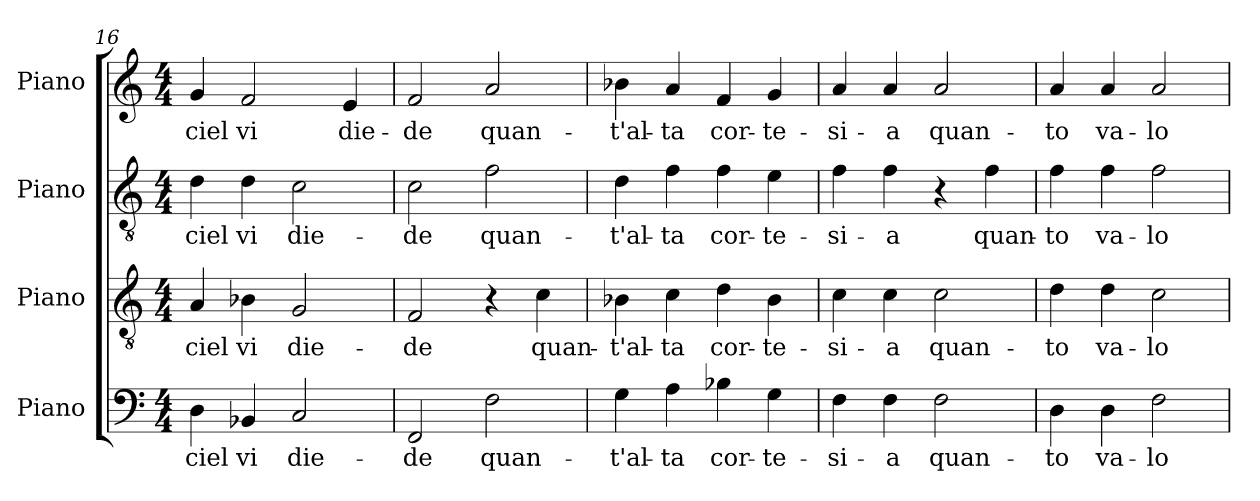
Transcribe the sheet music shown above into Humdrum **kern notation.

**kern	**text	**kern	**text	**kern	**text	**kern	**text
*part4	*part4	*part3	*part3	*part2	*part2	*part1	*part1
*staff4	*staff4	*staff3	*staff3	*staff2	*staff2	*staff1	*staff1
*I"Piano	*	*I"Piano	*	*I"Piano	*	*I"Piano	*
*I'Pno.	*	*I'Pno.	*	*I'Pno.	*	*I'Pno.	*
*clefF4	*	*clefGv2	*	*clefGv2	*	*clefG2	*
*	*	*ITrd7c12	*	*ITrd7c12	*	*	*
*k[]	*	*k[]	*	*k[]	*	*k[]	*
*C:	*	*C:	*	*C:	*	*C:	*
*M4/4	*	*M4/4	*	*M4/4	*	*M4/4	*
=16	=16	=16	=16	=16	=16	=16	=16
!	!LO:LY:b:color=#000000	!	!	!	!	!	!
!	!	!	!LO:LY:b:color=#000000	!	!	!	!
!	!	!	!	!	!LO:LY:b:color=#000000	!	!
!	!	!	!	!	!	!	!LO:LY:b:color=#000000
4Di\	ciel	4AAi/	ciel	4Di\	ciel	4gi/	ciel
!	!LO:LY:b:color=#000000	!	!	!	!	!	!
!	!	!	!LO:LY:b:color=#000000	!	!	!	!
!	!	!	!	!	!LO:LY:b:color=#000000	!	!
!	!	!	!	!	!	!	!LO:LY:b:color=#000000
4BB-i/	vi	4BB-i\	vi	4Di\	vi	2fi/	vi
!	!LO:LY:b:color=#000000	!	!	!	!	!	!
!	!	!	!LO:LY:b:color=#000000	!	!	!	!
!	!	!	!	!	!LO:LY:b:color=#000000	!	!
2Ci/	die-	2GGi/	die-	2Ci\	die-	.	.
!	!	!	!	!	!	!	!LO:LY:b:color=#000000
.	.	.	.	.	.	4ei/	die-
=17	=17	=17	=17	=17	=17	=17	=17
!	!LO:LY:b:color=#000000	!	!	!	!	!	!
!	!	!	!LO:LY:b:color=#000000	!	!	!	!
!	!	!	!	!	!LO:LY:b:color=#000000	!	!
!	!	!	!	!	!	!	!LO:LY:b:color=#000000
2FFi/	-de	2FFi/	-de	2Ci\	-de	2fi/	-de
!	!LO:LY:b:color=#000000	!	!	!	!	!	!
!	!	!	!	!	!LO:LY:b:color=#000000	!	!
!	!	!	!	!	!	!	!LO:LY:b:color=#000000
2Fi\	quan-	4r	.	2Fi\	quan-	2ai/	quan-
!	!	!	!LO:LY:b:color=#000000	!	!	!	!
.	.	4Ci\	quan-	.	.	.	.
=18	=18	=18	=18	=18	=18	=18	=18
!	!LO:LY:b:color=#000000	!	!	!	!	!	!
!	!	!	!LO:LY:b:color=#000000	!	!	!	!
!	!	!	!	!	!LO:LY:b:color=#000000	!	!
!	!	!	!	!	!	!	!LO:LY:b:color=#000000
4Gi\	-t'al-	4BB-i\	-t'al-	4Di\	-t'al-	4b-i\	-t'al-
!	!LO:LY:b:color=#000000	!	!	!	!	!	!
!	!	!	!LO:LY:b:color=#000000	!	!	!	!
!	!	!	!	!	!LO:LY:b:color=#000000	!	!
!	!	!	!	!	!	!	!LO:LY:b:color=#000000
4Ai\	-ta	4Ci\	-ta	4Fi\	-ta	4ai/	-ta
!	!LO:LY:b:color=#000000	!	!	!	!	!	!
!	!	!	!LO:LY:b:color=#000000	!	!	!	!
!	!	!	!	!	!LO:LY:b:color=#000000	!	!
!	!	!	!	!	!	!	!LO:LY:b:color=#000000
4B-i\	cor-	4Di\	cor-	4Fi\	cor-	4fi/	cor-
!	!LO:LY:b:color=#000000	!	!	!	!	!	!
!	!	!	!LO:LY:b:color=#000000	!	!	!	!
!	!	!	!	!	!LO:LY:b:color=#000000	!	!
!	!	!	!	!	!	!	!LO:LY:b:color=#000000
4Gi\	-te-	4BB-i\	-te-	4Ei\	-te-	4gi/	-te-
!!LO:LB:g=z
=19	=19	=19	=19	=19	=19	=19	=19
!	!LO:LY:b:color=#000000	!	!	!	!	!	!
!	!	!	!LO:LY:b:color=#000000	!	!	!	!
!	!	!	!	!	!LO:LY:b:color=#000000	!	!
!	!	!	!	!	!	!	!LO:LY:b:color=#000000
4Fi\	-si-	4Ci\	-si-	4Fi\	-si-	4ai/	-si-
!	!LO:LY:b:color=#000000	!	!	!	!	!	!
!	!	!	!LO:LY:b:color=#000000	!	!	!	!
!	!	!	!	!	!LO:LY:b:color=#000000	!	!
!	!	!	!	!	!	!	!LO:LY:b:color=#000000
4Fi\	-a	4Ci\	-a	4Fi\	-a	4ai/	-a
!	!LO:LY:b:color=#000000	!	!	!	!	!	!
!	!	!	!LO:LY:b:color=#000000	!	!	!	!
!	!	!	!	!	!	!	!LO:LY:b:color=#000000
2Fi\	quan-	2Ci\	quan-	4r	.	2ai/	quan-
!	!	!	!	!	!LO:LY:b:color=#000000	!	!
.	.	.	.	4Fi\	quan-	.	.
=20	=20	=20	=20	=20	=20	=20	=20
!	!LO:LY:b:color=#000000	!	!	!	!	!	!
!	!	!	!LO:LY:b:color=#000000	!	!	!	!
!	!	!	!	!	!LO:LY:b:color=#000000	!	!
!	!	!	!	!	!	!	!LO:LY:b:color=#000000
4Di\	-to	4Di\	-to	4Fi\	-to	4ai/	-to
!	!LO:LY:b:color=#000000	!	!	!	!	!	!
!	!	!	!LO:LY:b:color=#000000	!	!	!	!
!	!	!	!	!	!LO:LY:b:color=#000000	!	!
!	!	!	!	!	!	!	!LO:LY:b:color=#000000
4Di\	va-	4Di\	va-	4Fi\	va-	4ai/	va-
!	!LO:LY:b:color=#000000	!	!	!	!	!	!
!	!	!	!LO:LY:b:color=#000000	!	!	!	!
!	!	!	!	!	!LO:LY:b:color=#000000	!	!
!	!	!	!	!	!	!	!LO:LY:b:color=#000000
2Fi\	-lo-	2Ci\	-lo-	2Fi\	-lo-	2ai/	-lo-
=	=	=	=	=	=	=	=
*-	*-	*-	*-	*-	*-	*-	*-
